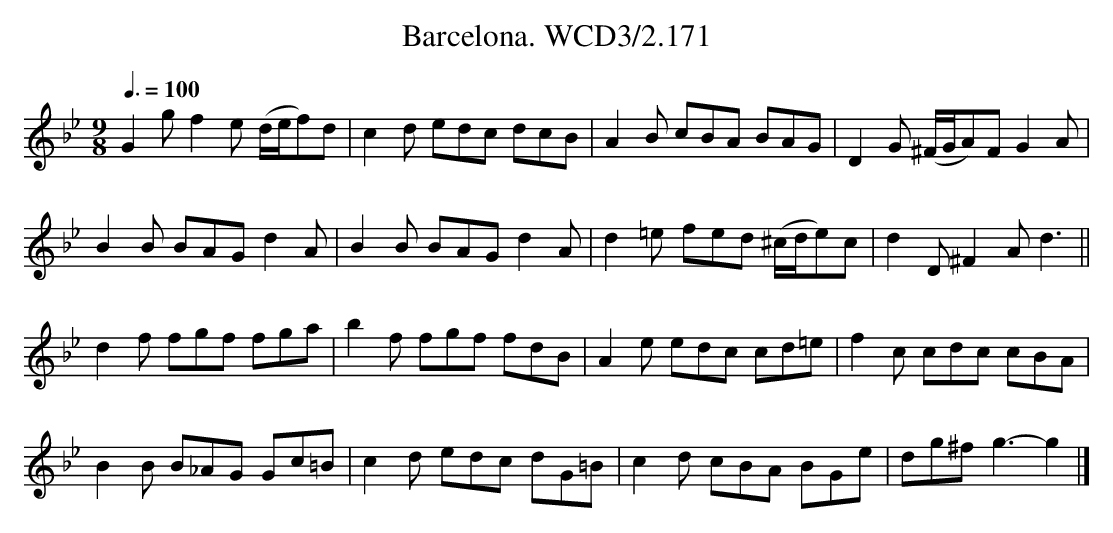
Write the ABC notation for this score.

X:1
T:Barcelona. WCD3/2.171
M:9/8
L:1/8
Q:3/8=100
K:Gm
G2g f2e (d/e/f)d|c2d edc dcB|A2B cBA BAG|D2G (^F/G/A)F G2A|
B2B BAG d2A|B2B BAG d2A|d2=e fed (^c/d/e)c|d2D ^F2A d3||
d2f fgf fga|b2f fgf fdB|A2e edc cd=e|f2c cdc cBA|
B2B B_AG Gc=B|c2d edc dG=B|c2d cBA BGe|dg^f g3-g2|]
